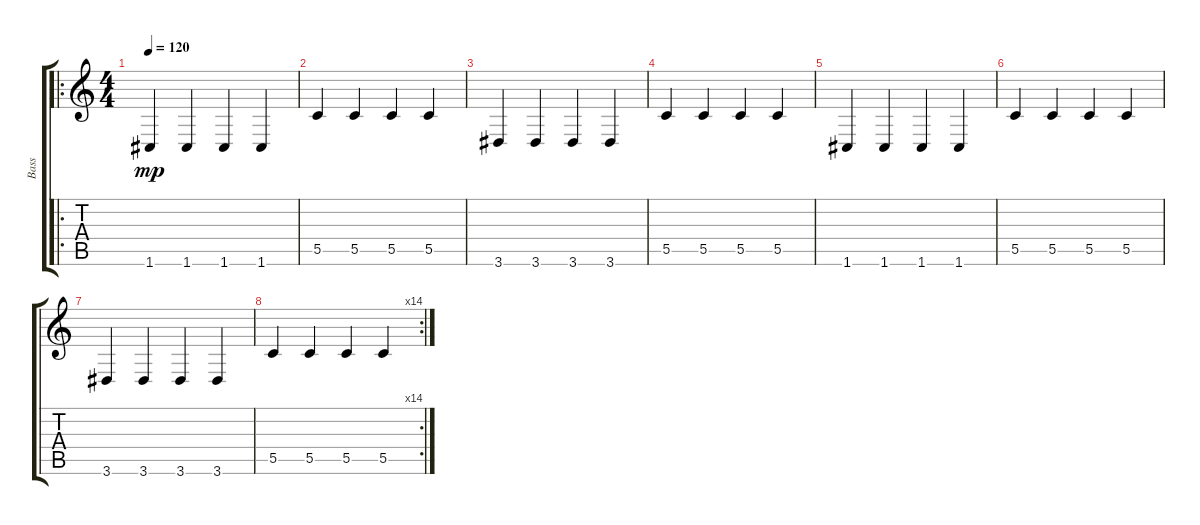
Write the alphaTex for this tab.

\track ("Bass" "Bass") {instrument electricbassfinger}
\staff {score tabs}
\tuning (E4 C4 G3 C3 G2 C2) {hide}
\ro
\ts (4 4)
\tempo 120
\clef g2
\ks c
1.6.4{dy mp instrument electricbassfinger} 1.6.4 1.6.4 1.6.4 |
5.5.4 5.5.4 5.5.4 5.5.4 |
3.6.4 3.6.4 3.6.4 3.6.4 |
5.5.4 5.5.4 5.5.4 5.5.4 |
1.6.4 1.6.4 1.6.4 1.6.4 |
5.5.4 5.5.4 5.5.4 5.5.4 |
3.6.4 3.6.4 3.6.4 3.6.4 |
\rc 14
5.5.4 5.5.4 5.5.4 5.5.4
